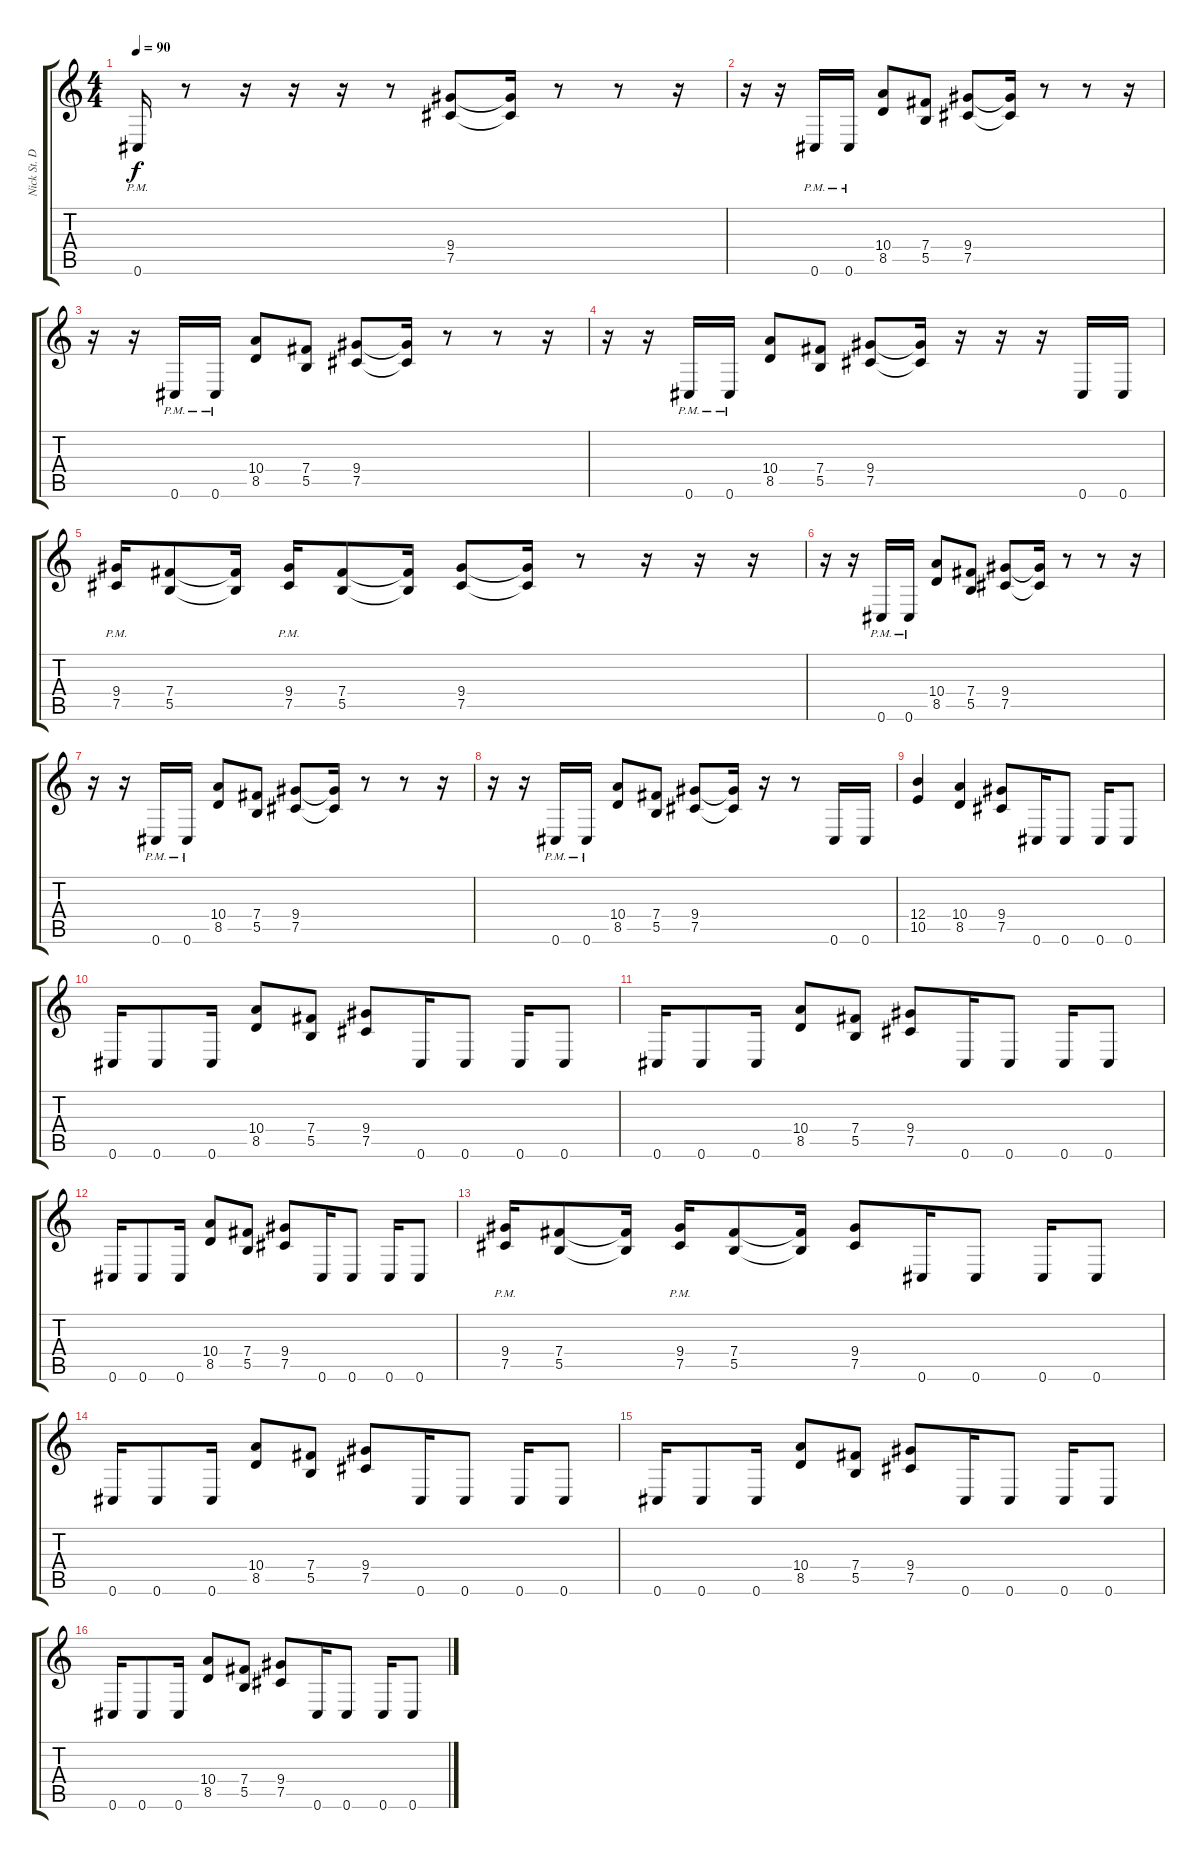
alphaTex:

\track ("Nick St. Denis" "Nick St. D") {instrument distortionguitar}
\staff {score tabs}
\tuning (Db4 Ab3 E3 B2 Gb2 Db2) {hide}
\ts (4 4)
\tempo 90
\clef g2
\ks c
0.6{pm}.16{dy f} r.8 r.16 r.16 r.16 r.8 (9.4 7.5).8 (9.4{t} 7.5{t}).16 r.8 r.8 r.16 |
r.16 r.16 0.6{pm}.16 0.6{pm}.16 (10.4 8.5).8 (7.4 5.5).8 (9.4 7.5).8 (9.4{t} 7.5{t}).16 r.8 r.8 r.16 |
r.16 r.16 0.6{pm}.16 0.6{pm}.16 (10.4 8.5).8 (7.4 5.5).8 (9.4 7.5).8 (9.4{t} 7.5{t}).16 r.8 r.8 r.16 |
r.16 r.16 0.6{pm}.16 0.6{pm}.16 (10.4 8.5).8 (7.4 5.5).8 (9.4 7.5).8 (9.4{t} 7.5{t}).16 r.16 r.16 r.16 0.6.16 0.6.16 |
(9.4{pm} 7.5{pm}).16 (7.4 5.5).8 (7.4{t} 5.5{t}).16 (9.4{pm} 7.5{pm}).16 (7.4 5.5).8 (7.4{t} 5.5{t}).16 (9.4 7.5).8 (9.4{t} 7.5{t}).16 r.8 r.16 r.16 r.16 |
r.16 r.16 0.6{pm}.16 0.6{pm}.16 (10.4 8.5).8 (7.4 5.5).8 (9.4 7.5).8 (9.4{t} 7.5{t}).16 r.8 r.8 r.16 |
r.16 r.16 0.6{pm}.16 0.6{pm}.16 (10.4 8.5).8 (7.4 5.5).8 (9.4 7.5).8 (9.4{t} 7.5{t}).16 r.8 r.8 r.16 |
r.16 r.16 0.6{pm}.16 0.6{pm}.16 (10.4 8.5).8 (7.4 5.5).8 (9.4 7.5).8 (9.4{t} 7.5{t}).16 r.16 r.8 0.6.16 0.6.16 |
(12.4 10.5).4 (10.4 8.5).4 (9.4 7.5).8 0.6.16 0.6.8 0.6.16 0.6.8 |
0.6.16 0.6.8 0.6.16 (10.4 8.5).8 (7.4 5.5).8 (9.4 7.5).8 0.6.16 0.6.8 0.6.16 0.6.8 |
0.6.16 0.6.8 0.6.16 (10.4 8.5).8 (7.4 5.5).8 (9.4 7.5).8 0.6.16 0.6.8 0.6.16 0.6.8 |
0.6.16 0.6.8 0.6.16 (10.4 8.5).8 (7.4 5.5).8 (9.4 7.5).8 0.6.16 0.6.8 0.6.16 0.6.8 |
(9.4{pm} 7.5{pm}).16 (7.4 5.5).8 (7.4{t} 5.5{t}).16 (9.4{pm} 7.5{pm}).16 (7.4 5.5).8 (7.4{t} 5.5{t}).16 (9.4 7.5).8 0.6.16 0.6.8 0.6.16 0.6.8 |
0.6.16 0.6.8 0.6.16 (10.4 8.5).8 (7.4 5.5).8 (9.4 7.5).8 0.6.16 0.6.8 0.6.16 0.6.8 |
0.6.16 0.6.8 0.6.16 (10.4 8.5).8 (7.4 5.5).8 (9.4 7.5).8 0.6.16 0.6.8 0.6.16 0.6.8 |
0.6.16 0.6.8 0.6.16 (10.4 8.5).8 (7.4 5.5).8 (9.4 7.5).8 0.6.16 0.6.8 0.6.16 0.6.8
